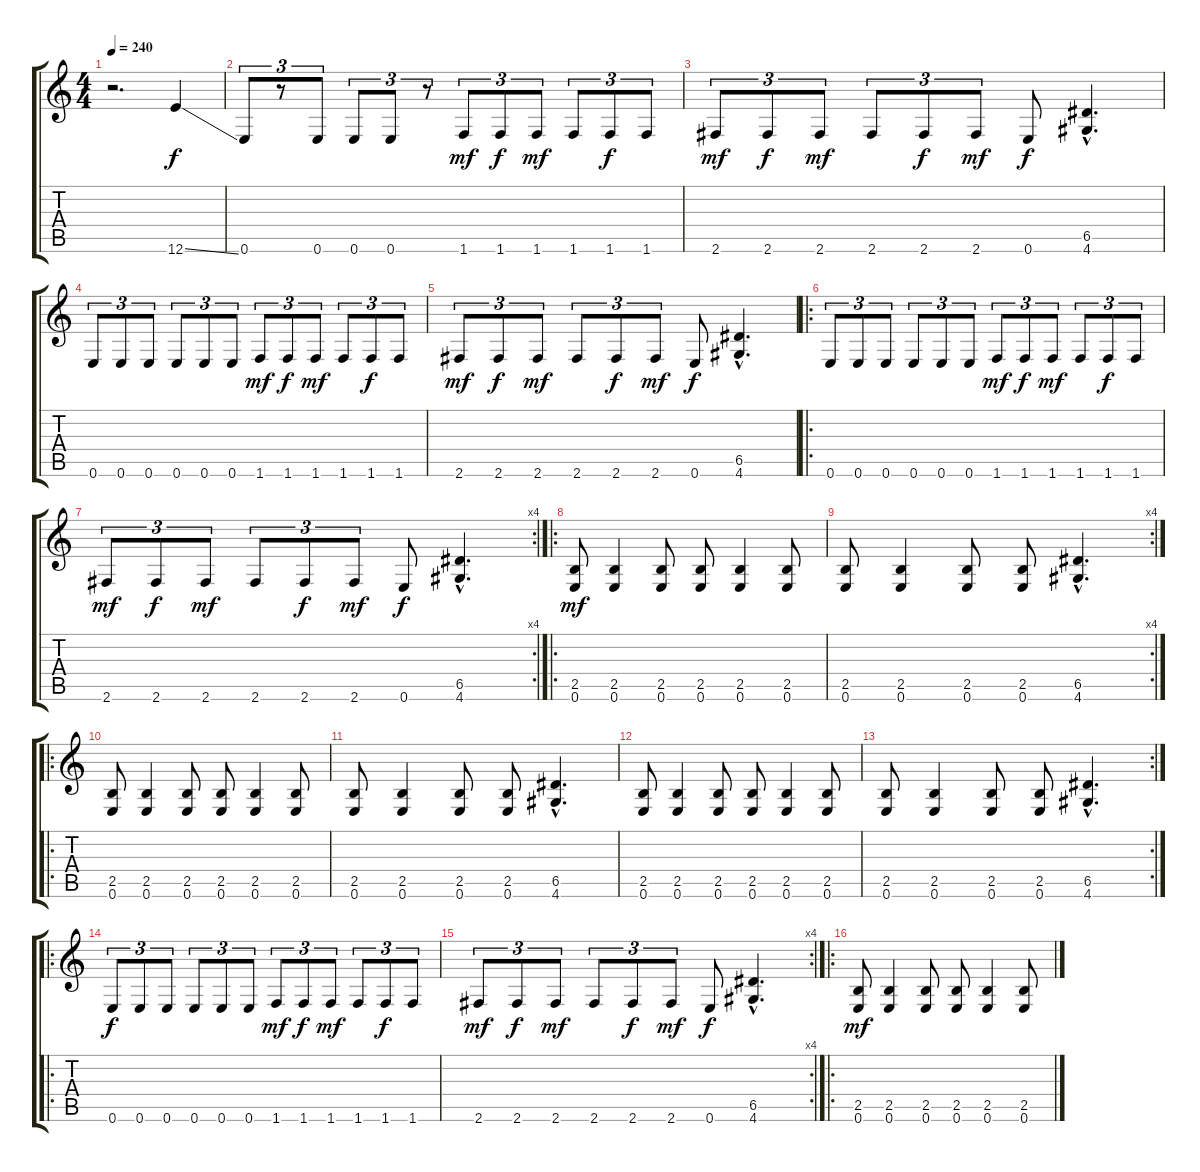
\track "" {instrument distortionguitar}
\staff {score tabs}
\tuning (E4 B3 G3 D3 A2 E2) {hide}
\ts (4 4)
\tempo 240
\clef g2
\ks c
r.2{d dy f instrument distortionguitar} 12.6{ss}.4 |
0.6.8{tu (3 2)} r.8{tu (3 2)} 0.6.8{tu (3 2)} 0.6.8{tu (3 2)} 0.6.8{tu (3 2)} r.8{tu (3 2)} 1.6.8{tu (3 2) dy mf} 1.6.8{tu (3 2) dy f} 1.6.8{tu (3 2) dy mf} 1.6.8{tu (3 2)} 1.6.8{tu (3 2) dy f} 1.6.8{tu (3 2)} |
2.6.8{tu (3 2) dy mf} 2.6.8{tu (3 2) dy f} 2.6.8{tu (3 2) dy mf} 2.6.8{tu (3 2)} 2.6.8{tu (3 2) dy f} 2.6.8{tu (3 2) dy mf} 0.6.8{dy f} (6.5{hac} 4.6{hac}).4{d} |
0.6.8{tu (3 2)} 0.6.8{tu (3 2)} 0.6.8{tu (3 2)} 0.6.8{tu (3 2)} 0.6.8{tu (3 2)} 0.6.8{tu (3 2)} 1.6.8{tu (3 2) dy mf} 1.6.8{tu (3 2) dy f} 1.6.8{tu (3 2) dy mf} 1.6.8{tu (3 2)} 1.6.8{tu (3 2) dy f} 1.6.8{tu (3 2)} |
2.6.8{tu (3 2) dy mf} 2.6.8{tu (3 2) dy f} 2.6.8{tu (3 2) dy mf} 2.6.8{tu (3 2)} 2.6.8{tu (3 2) dy f} 2.6.8{tu (3 2) dy mf} 0.6.8{dy f} (6.5{hac} 4.6{hac}).4{d} |
\ro
0.6.8{tu (3 2)} 0.6.8{tu (3 2)} 0.6.8{tu (3 2)} 0.6.8{tu (3 2)} 0.6.8{tu (3 2)} 0.6.8{tu (3 2)} 1.6.8{tu (3 2) dy mf} 1.6.8{tu (3 2) dy f} 1.6.8{tu (3 2) dy mf} 1.6.8{tu (3 2)} 1.6.8{tu (3 2) dy f} 1.6.8{tu (3 2)} |
\rc 4
2.6.8{tu (3 2) dy mf} 2.6.8{tu (3 2) dy f} 2.6.8{tu (3 2) dy mf} 2.6.8{tu (3 2)} 2.6.8{tu (3 2) dy f} 2.6.8{tu (3 2) dy mf} 0.6.8{dy f} (6.5{hac} 4.6{hac}).4{d} |
\ro
(2.5 0.6).8{dy mf} (2.5 0.6).4 (2.5 0.6).8 (2.5 0.6).8 (2.5 0.6).4 (2.5 0.6).8 |
\rc 4
(2.5 0.6).8 (2.5 0.6).4 (2.5 0.6).8 (2.5 0.6).8 (6.5{hac} 4.6{hac}).4{d} |
\ro
(2.5 0.6).8 (2.5 0.6).4 (2.5 0.6).8 (2.5 0.6).8 (2.5 0.6).4 (2.5 0.6).8 |
(2.5 0.6).8 (2.5 0.6).4 (2.5 0.6).8 (2.5 0.6).8 (6.5{hac} 4.6{hac}).4{d} |
(2.5 0.6).8 (2.5 0.6).4 (2.5 0.6).8 (2.5 0.6).8 (2.5 0.6).4 (2.5 0.6).8 |
\rc 2
(2.5 0.6).8 (2.5 0.6).4 (2.5 0.6).8 (2.5 0.6).8 (6.5{hac} 4.6{hac}).4{d} |
\ro
0.6.8{tu (3 2) dy f} 0.6.8{tu (3 2)} 0.6.8{tu (3 2)} 0.6.8{tu (3 2)} 0.6.8{tu (3 2)} 0.6.8{tu (3 2)} 1.6.8{tu (3 2) dy mf} 1.6.8{tu (3 2) dy f} 1.6.8{tu (3 2) dy mf} 1.6.8{tu (3 2)} 1.6.8{tu (3 2) dy f} 1.6.8{tu (3 2)} |
\rc 4
2.6.8{tu (3 2) dy mf} 2.6.8{tu (3 2) dy f} 2.6.8{tu (3 2) dy mf} 2.6.8{tu (3 2)} 2.6.8{tu (3 2) dy f} 2.6.8{tu (3 2) dy mf} 0.6.8{dy f} (6.5{hac} 4.6{hac}).4{d} |
\ro
(2.5 0.6).8{dy mf} (2.5 0.6).4 (2.5 0.6).8 (2.5 0.6).8 (2.5 0.6).4 (2.5 0.6).8
